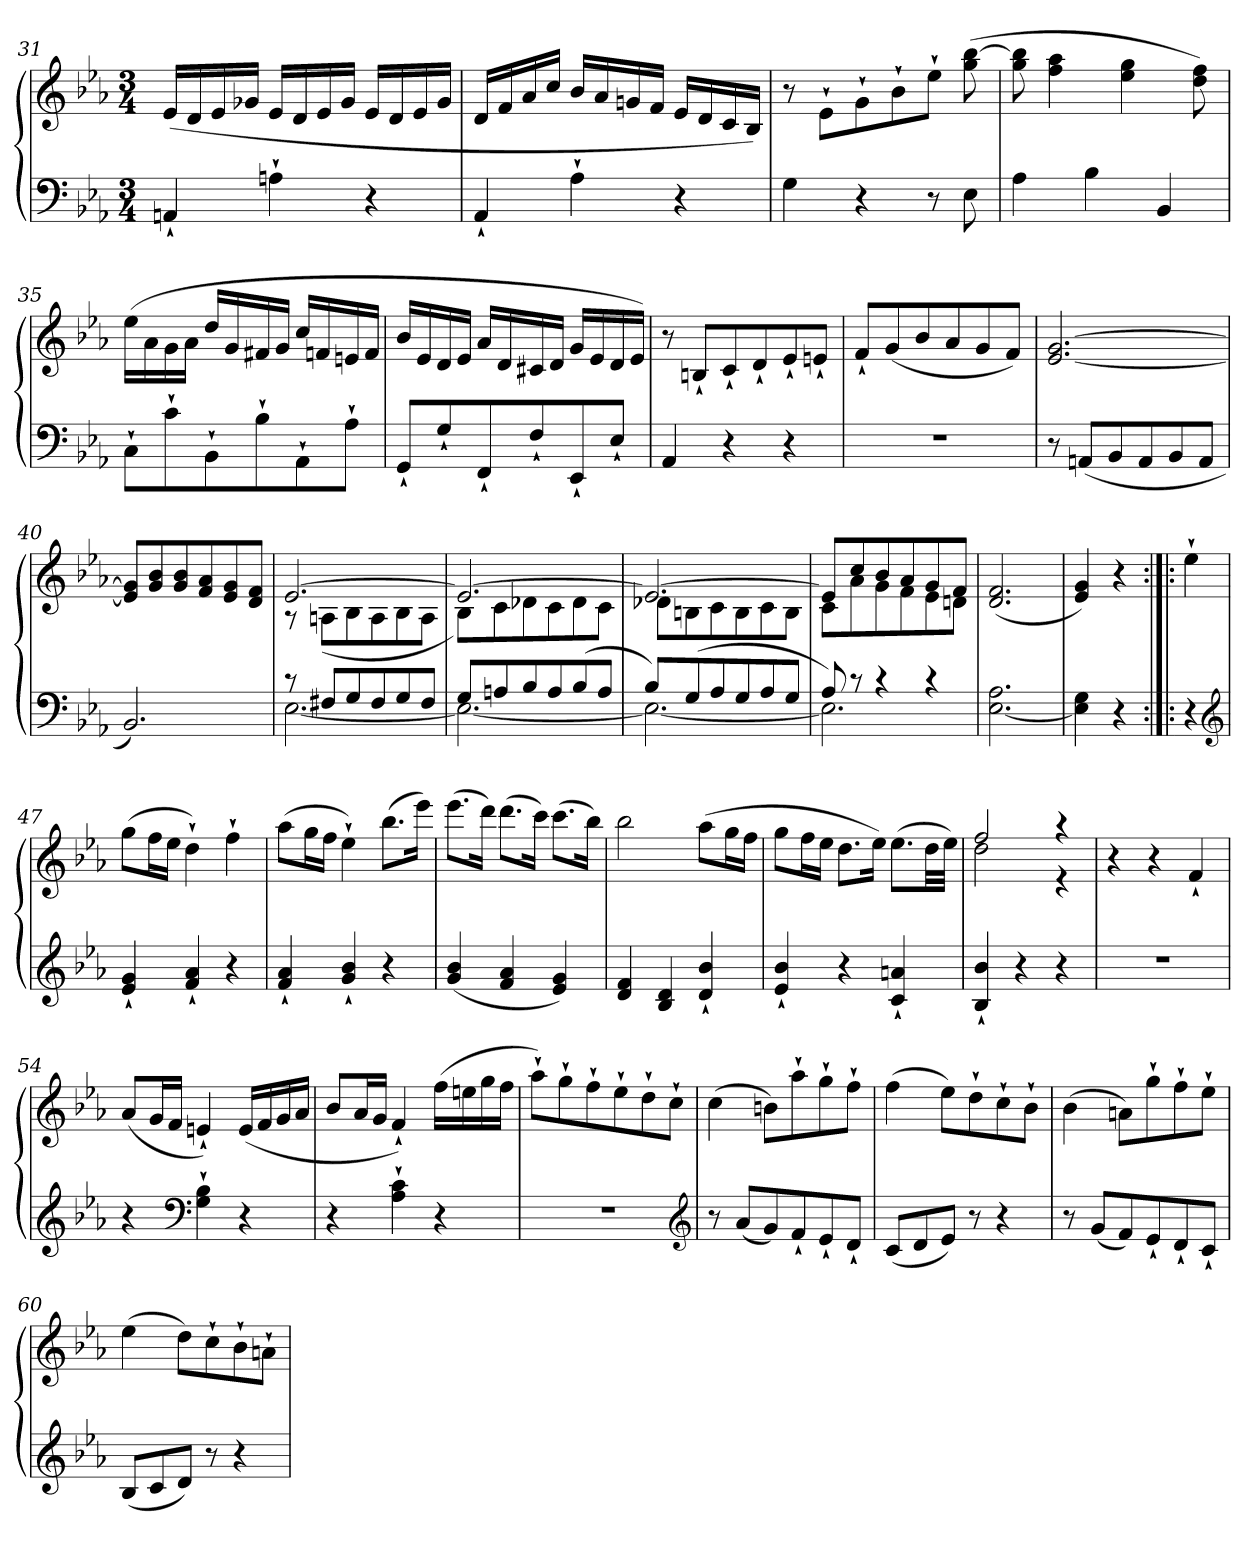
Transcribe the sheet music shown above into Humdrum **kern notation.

**kern	**kern
*part1	*part1
*staff2	*staff1
*clefF4	*clefG2
*k[b-e-a-]	*k[b-e-a-]
*c:	*c:
*M3/4	*M3/4
=31	=31
4AAn`/	(16e-/LL
.	16d/
.	16e-/
.	16g-X/JJ
4An`\	16e-/LL
.	16d/
.	16e-/
.	16g-/JJ
4r	16e-/LL
.	16d/
.	16e-/
.	16g-/JJ
=32	=32
4AA-`/	16d/LL
.	16f/
.	16a-/
.	16cc/JJ
4A-`\	16b-/LL
.	16a-/
.	16gn/
.	16f/JJ
4r	16e-/LL
.	16d/
.	16c/
.	16B-/JJ)
=33	=33
4G\	8r
.	8e-`\L
4r	8g`\
.	8b-`\
8r	8ee-`\J
8E-\	(8gg\ [8bb-\
=34	=34
4A-\	8gg\ 8bb-]\
.	4ff\ 4aa-\
4B-\	.
.	4ee-\ 4gg\
4BB-/	.
.	8dd\ 8ff\)
=35	=35
8C`\L	(16ee-\LL
.	16a-\
8c`\	16g\
.	16a-\JJ
8BB-`\	16dd/LL
.	16g/
8B-`\	16f#X/
.	16g/JJ
8AA-`\	16cc/LL
.	16fn/
8A-`\J	16en/
.	16f/JJ
=36	=36
8GG`/L	16b-/LL
.	16e-/
8G`/	16d/
.	16e-/JJ
8FF`/	16a-/LL
.	16d/
8F`/	16c#X/
.	16d/JJ
8EE-`/	16g/LL
.	16e-/
8E-`/J	16d/
.	16e-/JJ)
=37	=37
4AA-/	8r
.	8Bn`/L
4r	8c`/
.	8d`/
4r	8e-`/
.	8en`/J
=38	=38
2.r	8f`/L
.	(8g/
.	8b-/
.	8a-/
.	8g/
.	8f/J)
=39	=39
8r	[2.e-/ [2.g/
(8AAn/L	.
8BB-/	.
8AA/	.
8BB-/	.
8AA/J	.
=40	=40
2.BB-/)	8e-]/ 8g]/L
.	8g/ 8b-/
.	8g/ 8b-/
.	8f/ 8a-/
.	8e-/ 8g/
.	8d/ 8f/J
=41	=41
*^	*^
8r	[2.E-\	[2.e-/	8r
8F#X/L	.	.	(8An\L
8G/	.	.	8B-\
8F#/	.	.	8A\
8G/	.	.	8B-\
8F#/J	.	.	8A\J
=42	=42	=42	=42
8G/L	2.E-\_	2.e-/_	8B-\L)
8An/	.	.	8c\
8B-/	.	.	8d-X\
8A/	.	.	8c\
(8B-/	.	.	8d-\
8A/J	.	.	8c\J
=43	=43	=43	=43
8B-/L)	2.E-\_	2.e-/_	8d-X\L
(8G/	.	.	8Bn\
8A-/	.	.	8c\
8G/	.	.	8B\
8A-/	.	.	8c\
8G/J	.	.	8B\J
=44	=44	=44	=44
8A-/)	2.E-\]	8e-/L]	8c\L
8r	.	8cc/	8a-\
4r	.	8b-/	8g\
.	.	8a-/	8f\
4r	.	8g/	8e-\
.	.	8f/J	8dn\J
*v	*v	*	*
*	*v	*v
=45	=45
[2.E-\ 2.A-\	(2.d/ 2.f/
=46	=46
4E-]\ 4G\	4e-/ 4g/)
4r	4r
=:|!|:	=:|!|:
4r	4ee-`\
*clefG2	*
=47	=47
4e-`/ 4g`/	(8gg\L
.	16ff\L
.	16ee-\JJ
4f`/ 4a-`/	4dd`\)
4r	4ff`\
=48	=48
4f`/ 4a-`/	(8aa-\L
.	16gg\L
.	16ff\JJ
4g`/ 4b-`/	4ee-`\)
4r	(8.bb-\L
.	16eee-\Jk)
=49	=49
(4g/ 4b-/	(8.eee-\L
.	16ddd\Jk)
4f/ 4a-/	(8.ddd\L
.	16ccc\Jk)
4e-/ 4g/)	(8.ccc\L
.	16bb-\Jk)
=50	=50
4d/ 4f/	2bb-\
4B-/ 4d/	.
4d`/ 4b-`/	(8aa-\L
.	16gg\L
.	16ff\JJ
=51	=51
4e-`/ 4b-`/	8gg\L
.	16ff\L
.	16ee-\JJ
4r	8.dd\L
.	16ee-\Jk)
4c`/ 4an`/	(8.ee-\L
.	32dd\LL
.	32ee-\JJJ)
=52	=52
*	*^
4B-`/ 4b-`/	2ff/	2dd\
4r	.	.
4r	4r	4r
*	*v	*v
=53	=53
2.r	4r
.	4r
.	4f`/
=54	=54
4r	(8a-/L
.	16g/L
.	16f/JJ
*clefF4	*
4G`\ 4B-`\	4en`/)
4r	(16e/LL
.	16f/
.	16g/
.	16a-/JJ
=55	=55
4r	8b-/L
.	16a-/L
.	16g/JJ
4A-`\ 4c`\	4f`/)
4r	(16ff\LL
.	16een\
.	16gg\
.	16ff\JJ
=56	=56
2.r	8aa-`\L)
.	8gg`\
.	8ff`\
.	8ee-`\
.	8dd`\
.	8cc`\J
*clefG2	*
=57	=57
8r	(4cc\
(8a-/L	.
8g/)	8bn\L)
8f`/	8aa-`\
8e-`/	8gg`\
8d`/J	8ff`\J
=58	=58
(8c/L	(4ff\
8d/	.
8e-/J)	8ee-\L)
8r	8dd`\
4r	8cc`\
.	8b-`\J
=59	=59
8r	(4b-\
(8g/L	.
8f/)	8an\L)
8e-`/	8gg`\
8d`/	8ff`\
8c`/J	8ee-`\J
=60	=60
(8B-/L	(4ee-\
8c/	.
8d/J)	8dd\L)
8r	8cc`\
4r	8b-`\
.	8an`\J
=	=
*-	*-
